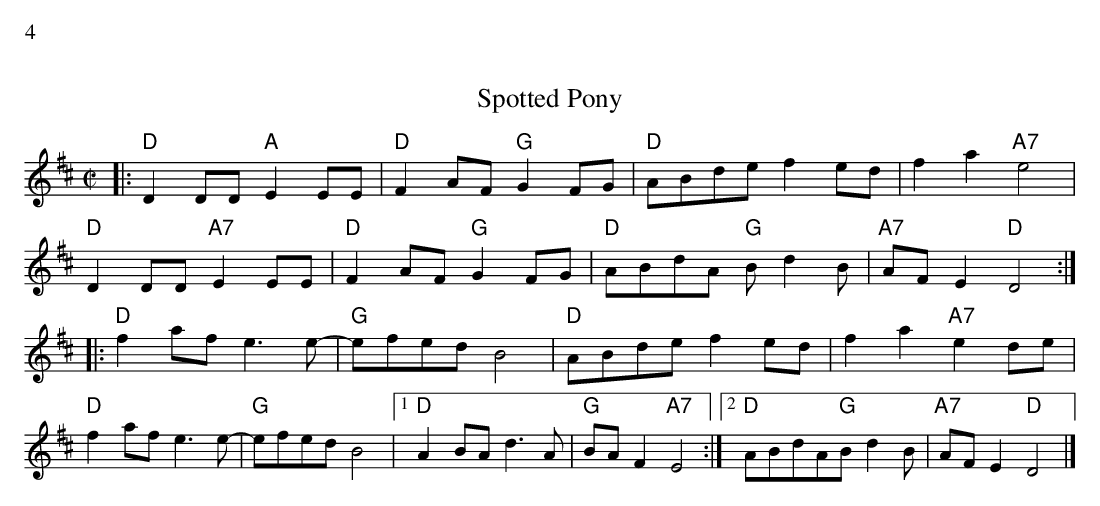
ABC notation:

X:1
%%text 4
T:Spotted Pony
M:C|
L:1/8
K: D
|: "D"D2DD "A"E2EE | "D"F2AF "G"G2FG | "D"ABde f2ed | f2a2 "A7"e4 |
"D"D2DD "A7"E2EE | "D"F2AF "G"G2FG | "D"ABdA "G"Bd2B | "A7"AFE2 "D"D4 :|
|: "D"f2af e3e- | "G"efed B4 | "D"ABde f2ed | f2a2 "A7"e2de |
"D"f2afe3e- | "G"efed B4 |[1"D"A2BAd3A | "G"BAF2 "A7"E4:|[2"D"ABdA"G"Bd2B|"A7"AFE2 "D"D4|]
